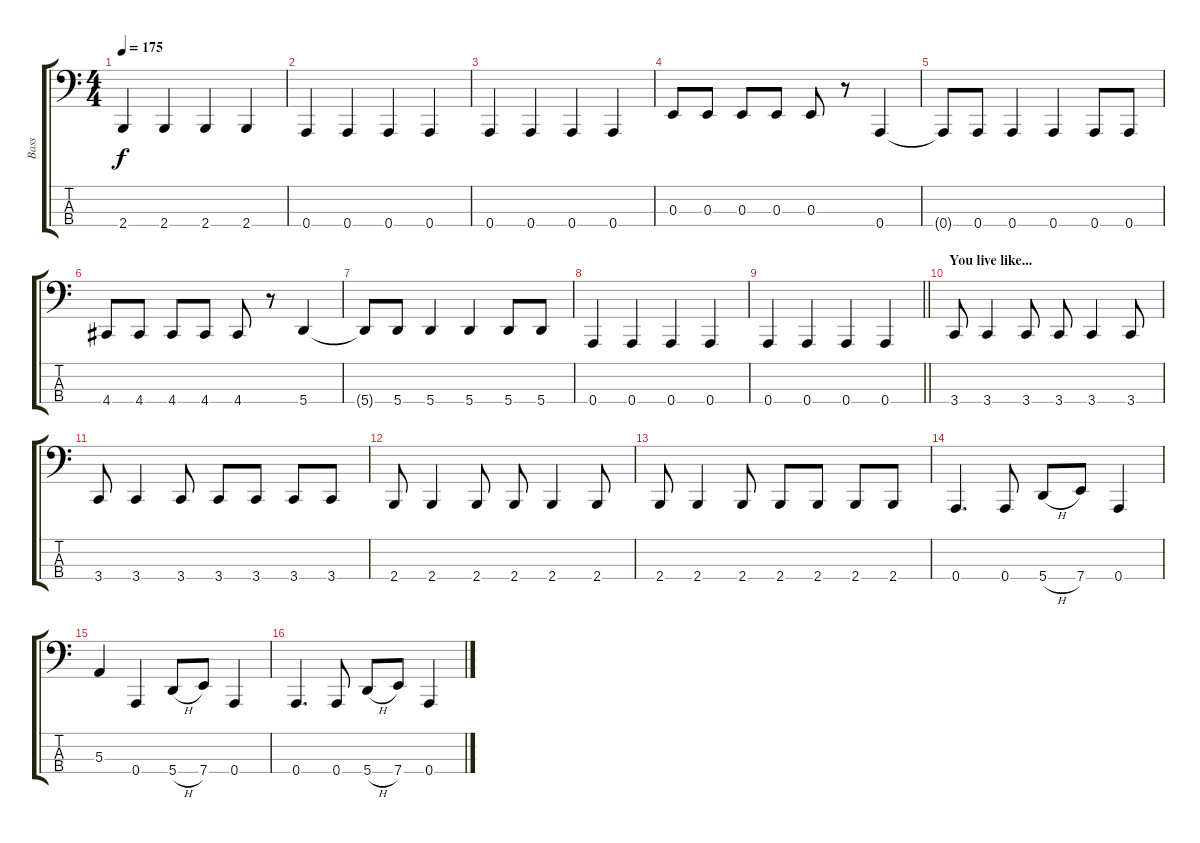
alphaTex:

\track ("Bass" "Bass") {instrument electricbasspick}
\staff {score tabs}
\tuning (D2 A1 E1 A0) {hide}
\ts (4 4)
\tempo 175
\clef f4
\ks c
2.4.4{dy f} 2.4.4 2.4.4 2.4.4 |
0.4.4 0.4.4 0.4.4 0.4.4 |
0.4.4 0.4.4 0.4.4 0.4.4 |
0.3.8 0.3.8 0.3.8 0.3.8 0.3.8 r.8 0.4.4 |
0.4{t}.8 0.4.8 0.4.4 0.4.4 0.4.8 0.4.8 |
4.4.8 4.4.8 4.4.8 4.4.8 4.4.8 r.8 5.4.4 |
5.4{t}.8 5.4.8 5.4.4 5.4.4 5.4.8 5.4.8 |
0.4.4 0.4.4 0.4.4 0.4.4 |
\barLineRight lightlight
0.4.4 0.4.4 0.4.4 0.4.4 |
\section ("" "You live like...")
3.4.8 3.4.4 3.4.8 3.4.8 3.4.4 3.4.8 |
3.4.8 3.4.4 3.4.8 3.4.8 3.4.8 3.4.8 3.4.8 |
2.4.8 2.4.4 2.4.8 2.4.8 2.4.4 2.4.8 |
2.4.8 2.4.4 2.4.8 2.4.8 2.4.8 2.4.8 2.4.8 |
0.4.4{d} 0.4.8 5.4{h}.8 7.4.8 0.4.4 |
5.3.4 0.4.4 5.4{h}.8 7.4.8 0.4.4 |
0.4.4{d} 0.4.8 5.4{h}.8 7.4.8 0.4.4
